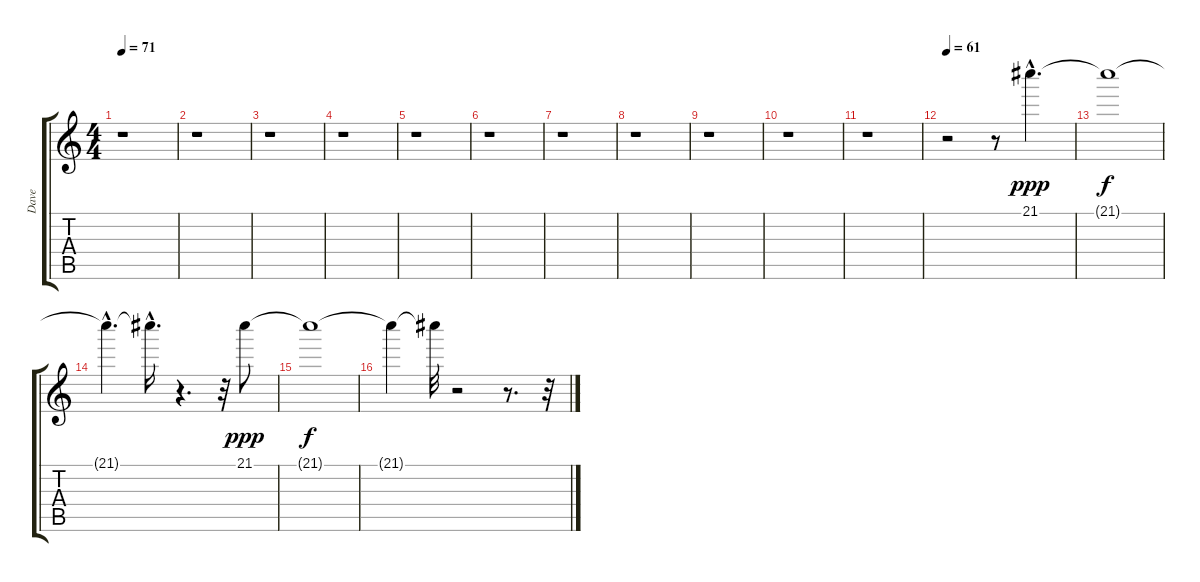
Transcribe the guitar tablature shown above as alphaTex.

\track ("Dave" "Dave") {instrument electricguitarjazz}
\staff {score tabs}
\tuning (E4 B3 G3 D3 A2 E2) {hide}
\ts (4 4)
\tempo 71
\clef g2
\ks c
r.1{dy f} |
r.1 |
r.1 |
r.1 |
r.1 |
r.1 |
r.1 |
r.1 |
r.1 |
r.1 |
r.1 |
\tempo 61
r.2 r.8 21.1{hac}.4{d dy ppp} |
21.1{t}.1{dy f} |
21.1{hac t}.4{d} 21.1{hac t}.16{d} r.4{d} r.32 21.1.8{dy ppp} |
21.1{t}.1{dy f} |
21.1{t}.4 21.1{t}.32 r.2 r.8{d} r.32
